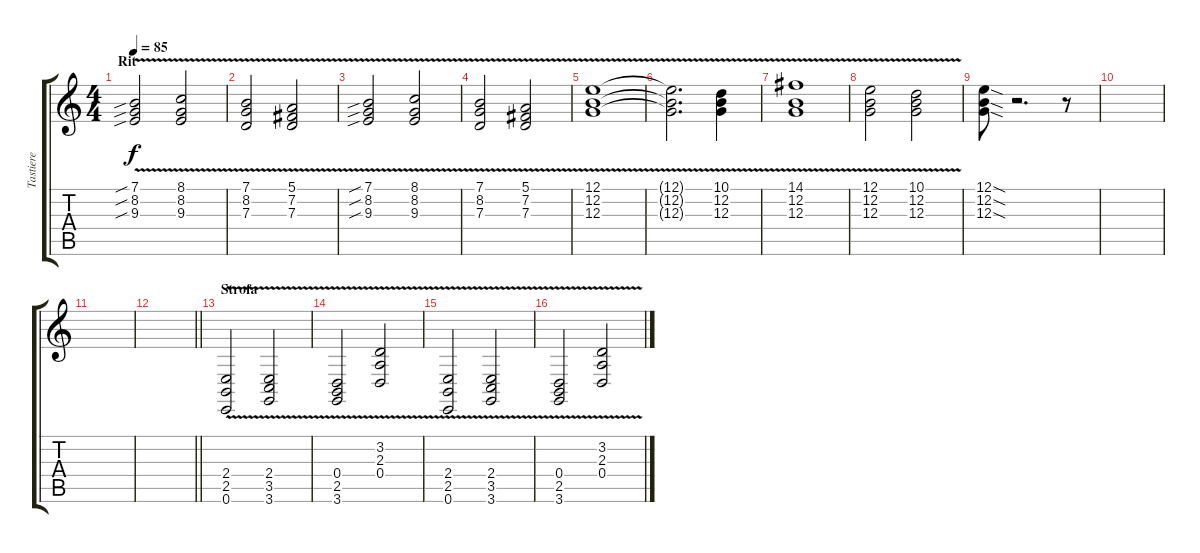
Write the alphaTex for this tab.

\track ("Tastiere" "Tastiere") {instrument rockorgan}
\staff {score tabs}
\tuning (E4 B3 G3 D3 A2 E2) {hide}
\ts (4 4)
\section ("" "Rit")
\tempo 85
\clef g2
\ks c
(7.1{sib} 8.2{sib} 9.3{v sib}).2{dy f volume 10} (8.1 8.2 9.3{v}).2 |
(7.1 8.2 7.3{v}).2 (5.1 7.2 7.3{v}).2 |
(7.1{sib} 8.2{sib} 9.3{v sib}).2 (8.1 8.2 9.3{v}).2 |
(7.1 8.2 7.3{v}).2 (5.1 7.2 7.3{v}).2 |
(12.1 12.2 12.3{v}).1{volume 16} |
(12.1{t} 12.2{t} 12.3{t}).2{d} (10.1{v} 12.2 12.3).4 |
(14.1{v} 12.2 12.3).1 |
(12.1{v} 12.2 12.3).2 (10.1{v} 12.2 12.3).2 |
(12.1{sod} 12.2{sod} 12.3{sod}).8 r.2{d} r.8 |
|
|
\barLineRight lightlight
|
\section ("" "Strofa")
(2.4{v} 2.5 0.6).2{volume 7} (2.4{v} 3.5 3.6).2 |
(0.4{v} 2.5 3.6).2 (3.2 2.3 0.4{v}).2 |
(2.4{v} 2.5 0.6).2 (2.4{v} 3.5 3.6).2 |
(0.4{v} 2.5 3.6).2 (3.2 2.3 0.4{v}).2
